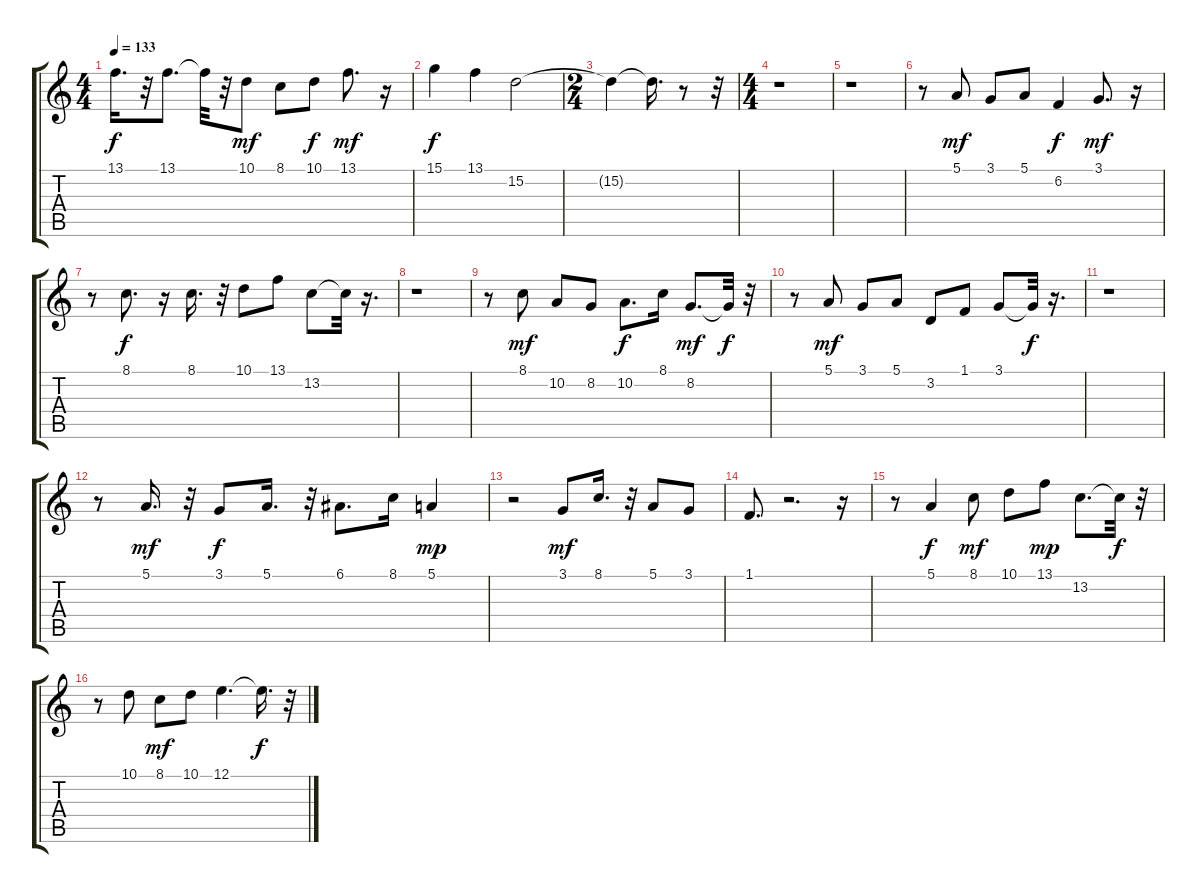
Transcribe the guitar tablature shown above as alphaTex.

\track "" {instrument flute}
\staff {score tabs}
\tuning (E4 B3 G3 D3 A2 E2) {hide}
\ts (4 4)
\tempo 133
\clef g2
\ks c
13.1.16{d dy f} r.32 13.1.8{d} 13.1{t}.32 r.32 10.1.8{dy mf} 8.1.8 10.1.8{dy f} 13.1.8{d dy mf} r.16 |
15.1.4{dy f} 13.1.4 15.2.2 |
\ts (2 4)
15.2{t}.4 15.2{t}.16{d} r.8 r.32 |
\ts (4 4)
r.1 |
r.1 |
r.8 5.1.8{dy mf} 3.1.8 5.1.8 6.2.4{dy f} 3.1.8{d dy mf} r.16 |
r.8 8.1.8{d dy f} r.16 8.1.16{d} r.32 10.1.8 13.1.8 13.2.8 13.2{t}.32 r.16{d} |
r.1 |
r.8 8.1.8{dy mf} 10.2.8 8.2.8 10.2.8{d dy f} 8.1.16 8.2.8{d dy mf} 8.2{t}.32{dy f} r.32 |
r.8 5.1.8{dy mf} 3.1.8 5.1.8 3.2.8 1.1.8 3.1.8 3.1{t}.32{dy f} r.16{d} |
r.1 |
r.8 5.1.16{d dy mf} r.32 3.1.8{dy f} 5.1.16{d} r.32 6.1.8{d} 8.1.16 5.1.4{dy mp} |
r.2 3.1.8{dy mf} 8.1.16{d} r.32 5.1.8 3.1.8 |
1.1.8{d} r.2{d} r.16 |
r.8 5.1.4{dy f} 8.1.8{dy mf} 10.1.8 13.1.8{dy mp} 13.2.8{d} 13.2{t}.32{dy f} r.32 |
r.8 10.1.8 8.1.8{dy mf} 10.1.8 12.1.4{d} 12.1{t}.16{d dy f} r.32
